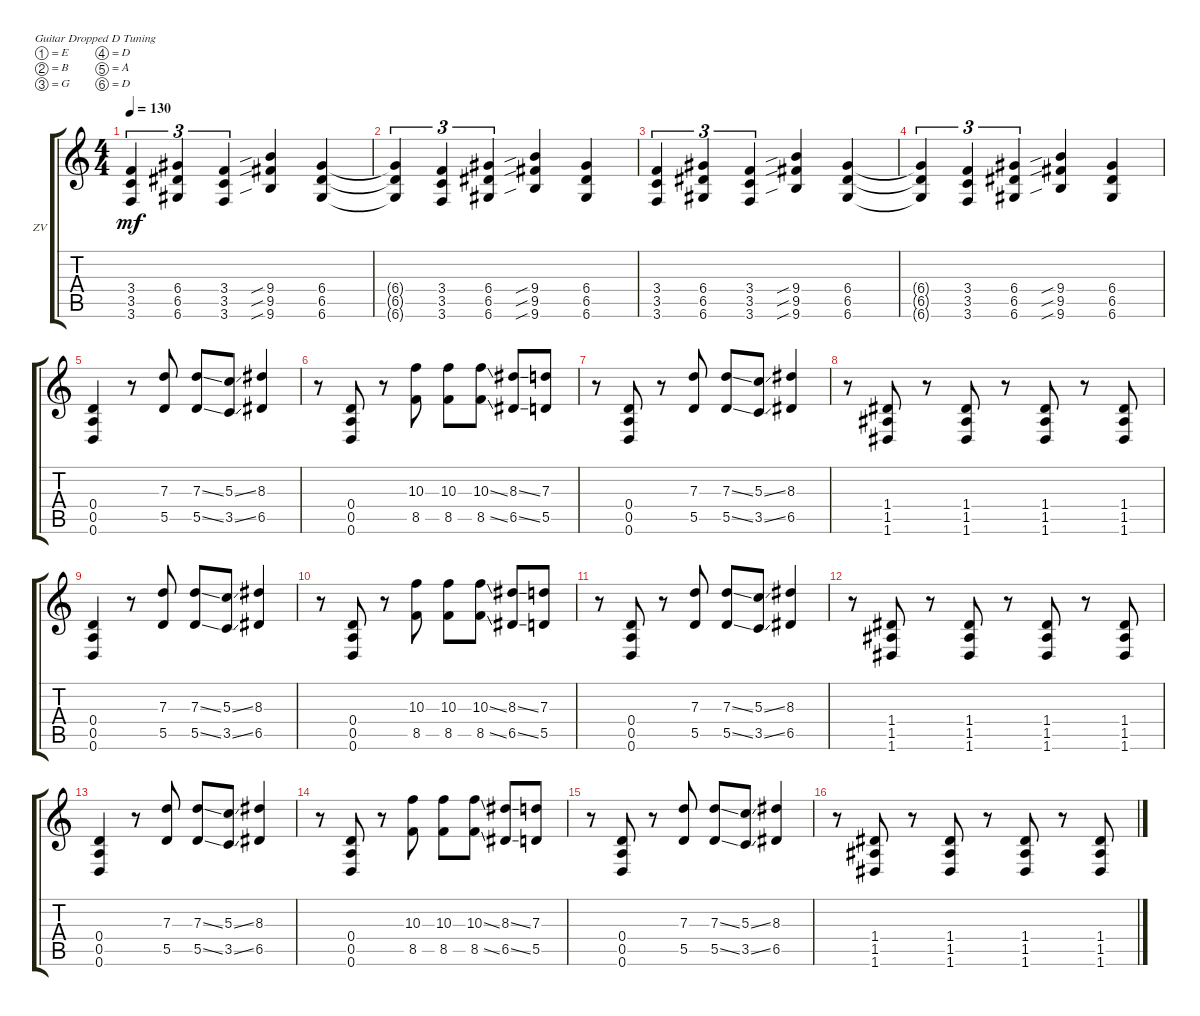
\defaultSystemsLayout 4
\bracketExtendMode groupsimilarinstruments
\firstSystemTrackNameOrientation horizontal
\otherSystemsTrackNameOrientation horizontal
\track ("Zacky Vengeance" "ZV") {instrument distortionguitar}
\staff {score tabs}
\tuning (E4 B3 G3 D3 A2 D2)
\ts (4 4)
\tempo 130
\clef g2
\ks c
(3.6 3.5 3.4).4{tu (3 2) dy mf} (6.6 6.4 6.5).4{tu (3 2)} (3.6 3.5 3.4).4{tu (3 2)} (9.6{sib} 9.5{sib} 9.4{sib}).4 (6.4 6.5 6.6).4 |
(6.4{t} 6.5{t} 6.6{t}).4{tu (3 2)} (3.6 3.5 3.4).4{tu (3 2)} (6.6 6.4 6.5).4{tu (3 2)} (9.6{sib} 9.5{sib} 9.4{sib}).4 (6.6 6.4 6.5).4 |
(3.6 3.5 3.4).4{tu (3 2)} (6.6 6.4 6.5).4{tu (3 2)} (3.6 3.5 3.4).4{tu (3 2)} (9.6{sib} 9.5{sib} 9.4{sib}).4 (6.4 6.5 6.6).4 |
(6.4{t} 6.5{t} 6.6{t}).4{tu (3 2)} (3.6 3.5 3.4).4{tu (3 2)} (6.6 6.4 6.5).4{tu (3 2)} (9.6{sib} 9.5{sib} 9.4{sib}).4 (6.6 6.4 6.5).4 |
(0.5 0.4 0.6).4 r.8 (5.5 7.3).8 (5.5{ss} 7.3{ss}).8 (3.5{ss} 5.3{ss}).8 (6.5 8.3).4 |
r.8 (0.5 0.6 0.4).8 r.8 (10.3 8.5).8 (8.5 10.3).8 (8.5{ss} 10.3{ss}).8 (6.5{ss} 8.3{ss}).8 (5.5 7.3).8 |
r.8 (0.5 0.6 0.4).8 r.8 (5.5 7.3).8 (5.5{ss} 7.3{ss}).8 (3.5{ss} 5.3{ss}).8 (6.5 8.3).4 |
r.8 (1.6 1.5 1.4).8 r.8 (1.6 1.5 1.4).8 r.8 (1.6 1.4 1.5).8 r.8 (1.4 1.5 1.6).8 |
(0.5 0.4 0.6).4 r.8 (5.5 7.3).8 (5.5{ss} 7.3{ss}).8 (3.5{ss} 5.3{ss}).8 (6.5 8.3).4 |
r.8 (0.5 0.6 0.4).8 r.8 (10.3 8.5).8 (8.5 10.3).8 (8.5{ss} 10.3{ss}).8 (6.5{ss} 8.3{ss}).8 (5.5 7.3).8 |
r.8 (0.5 0.6 0.4).8 r.8 (5.5 7.3).8 (5.5{ss} 7.3{ss}).8 (3.5{ss} 5.3{ss}).8 (6.5 8.3).4 |
r.8 (1.6 1.5 1.4).8 r.8 (1.6 1.5 1.4).8 r.8 (1.6 1.4 1.5).8 r.8 (1.4 1.5 1.6).8 |
(0.5 0.4 0.6).4 r.8 (5.5 7.3).8 (5.5{ss} 7.3{ss}).8 (3.5{ss} 5.3{ss}).8 (6.5 8.3).4 |
r.8 (0.5 0.6 0.4).8 r.8 (10.3 8.5).8 (8.5 10.3).8 (8.5{ss} 10.3{ss}).8 (6.5{ss} 8.3{ss}).8 (5.5 7.3).8 |
r.8 (0.5 0.6 0.4).8 r.8 (5.5 7.3).8 (5.5{ss} 7.3{ss}).8 (3.5{ss} 5.3{ss}).8 (6.5 8.3).4 |
r.8 (1.6 1.5 1.4).8 r.8 (1.6 1.5 1.4).8 r.8 (1.6 1.4 1.5).8 r.8 (1.4 1.5 1.6).8
